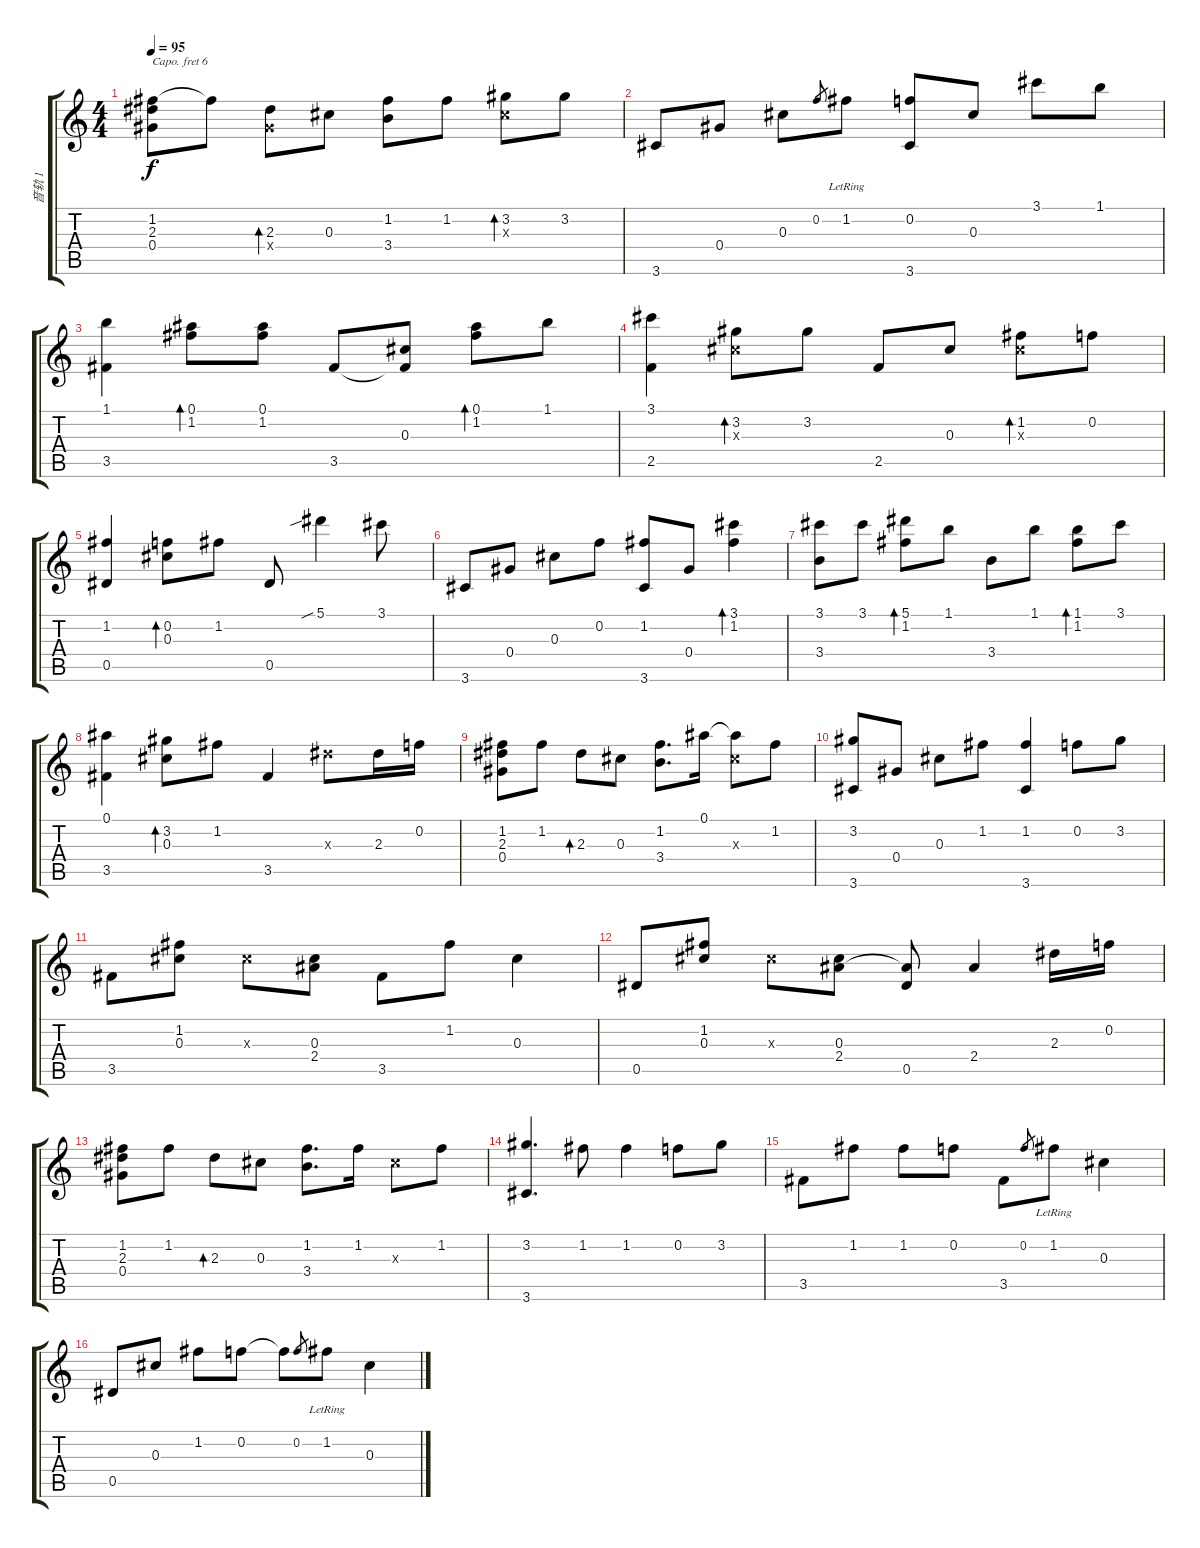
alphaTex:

\track ("音轨 1" "音轨 1") {instrument acousticguitarsteel}
\staff {score tabs}
\capo 6
\tuning (E4 B3 G3 D3 A2 E2) {hide}
\ts (4 4)
\tempo 95
\clef g2
\ks c
(1.2 2.3 0.4).8{dy f} 1.2{t}.8 (2.3 0.4{x}).8{bd 60} 0.3.8 (1.2 3.4).8 1.2.8 (3.2 0.3{x}).8{bd 60} 3.2.8 |
3.6.8 0.4.8 0.3.8 0.2.8{gr} 1.2{lr}.8 (0.2 3.6).8 0.3.8 3.1.8 1.1.8 |
(1.1 3.5).4 (0.1 1.2).8{bd 60} (0.1 1.2).8 3.5.8 (0.3 3.5{t}).8 (0.1 1.2).8{bd 60} 1.1.8 |
(3.1 2.5).4 (3.2 0.3{x}).8{bd 60} 3.2.8 2.5.8 0.3.8 (1.2 0.3{x}).8{bd 60} 0.2.8 |
(1.2 0.5).4 (0.2 0.3).8{bd 60} 1.2.8 0.5.8 5.1{sib}.4 3.1.8 |
3.6.8 0.4.8 0.3.8 0.2.8 (1.2 3.6).8 0.4.8 (3.1 1.2).4{bd 60} |
(3.1 3.4).8 3.1.8 (5.1 1.2).8{bd 60} 1.1.8 3.4.8 1.1.8 (1.1 1.2).8{bd 60} 3.1.8 |
(0.1 3.5).4 (3.2 0.3).8{bd 60} 1.2.8 3.5.4 2.3{x}.8 2.3.16 0.2.16 |
(1.2 2.3 0.4).8 1.2.8 2.3.8{bd 60} 0.3.8 (1.2 3.4).8{d} 0.1.16 (0.1{t} 0.3{x}).8 1.2.8 |
(3.2 3.6).8 0.4.8 0.3.8 1.2.8 (1.2 3.6).4 0.2.8 3.2.8 |
3.5.8 (1.2 0.3).8 0.3{x}.8 (0.3 2.4).8 3.5.8 1.2.8 0.3.4 |
0.5.8 (1.2 0.3).8 0.3{x}.8 (0.3 2.4).8 (2.4{t} 0.5).8 2.4.4 2.3.16 0.2.16 |
(1.2 2.3 0.4).8 1.2.8 2.3.8{bd 60} 0.3.8 (1.2 3.4).8{d} 1.2.16 0.3{x}.8 1.2.8 |
(3.2 3.6).4{d} 1.2.8 1.2.4 0.2.8 3.2.8 |
3.5.8 1.2.8 1.2.8 0.2.8 3.5.8 0.2.8{gr} 1.2{lr}.8 0.3.4 |
0.5.8 0.3.8 1.2.8 0.2.8 0.2{t}.8 0.2.8{gr} 1.2{lr}.8 0.3.4
